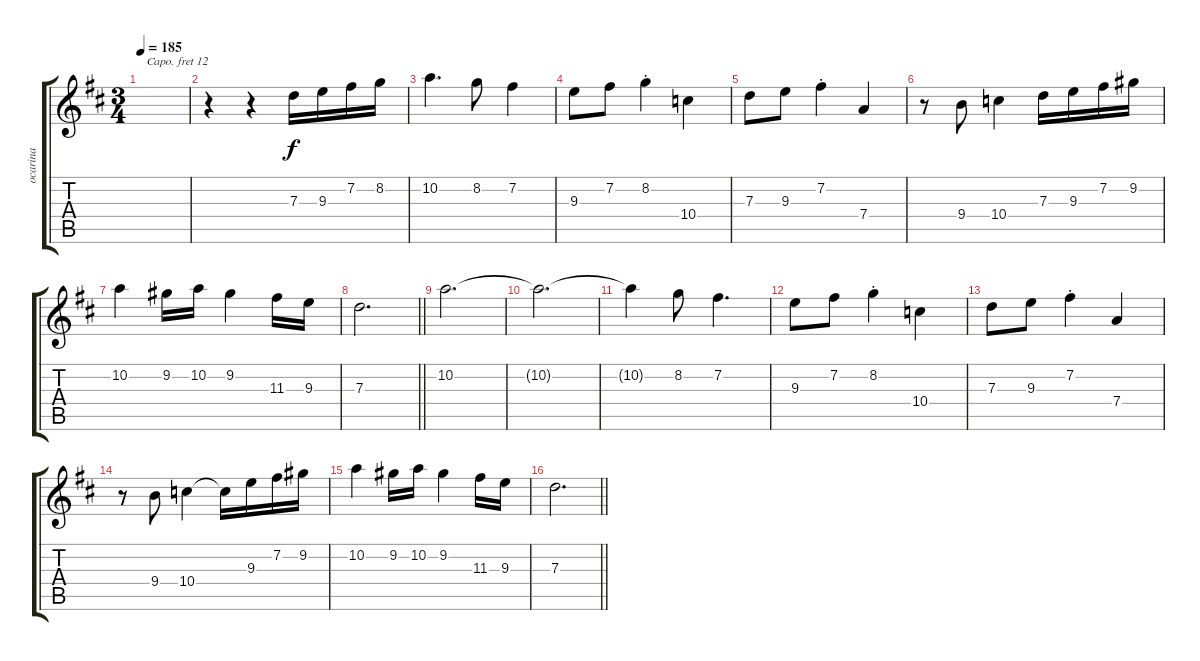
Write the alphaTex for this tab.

\track ("ocarina" "ocarina") {instrument ocarina}
\staff {score tabs}
\capo 12
\tuning (E4 B3 G3 D3 A2 E2) {hide}
\ts (3 4)
\tempo 185
\clef g2
\ks d
|
r.4 r.4 7.3.16 9.3.16 7.2.16 8.2.16 |
10.2.4{d} 8.2.8 7.2.4 |
9.3.8 7.2.8 8.2{st}.4 10.4.4 |
7.3.8 9.3.8 7.2{st}.4 7.4.4 |
r.8 9.4.8 10.4.4 7.3.16 9.3.16 7.2.16 9.2.16 |
10.2.4 9.2.16 10.2.16 9.2.4 11.3.16 9.3.16 |
\barLineRight lightlight
7.3.2{d} |
10.2.2{d} |
10.2{t}.2{d} |
10.2{t}.4 8.2.8 7.2.4{d} |
9.3.8 7.2.8 8.2{st}.4 10.4.4 |
7.3.8 9.3.8 7.2{st}.4 7.4.4 |
r.8 9.4.8 10.4.4 10.4{t}.16 9.3.16 7.2.16 9.2.16 |
10.2.4 9.2.16 10.2.16 9.2.4 11.3.16 9.3.16 |
\barLineRight lightlight
7.3.2{d}
